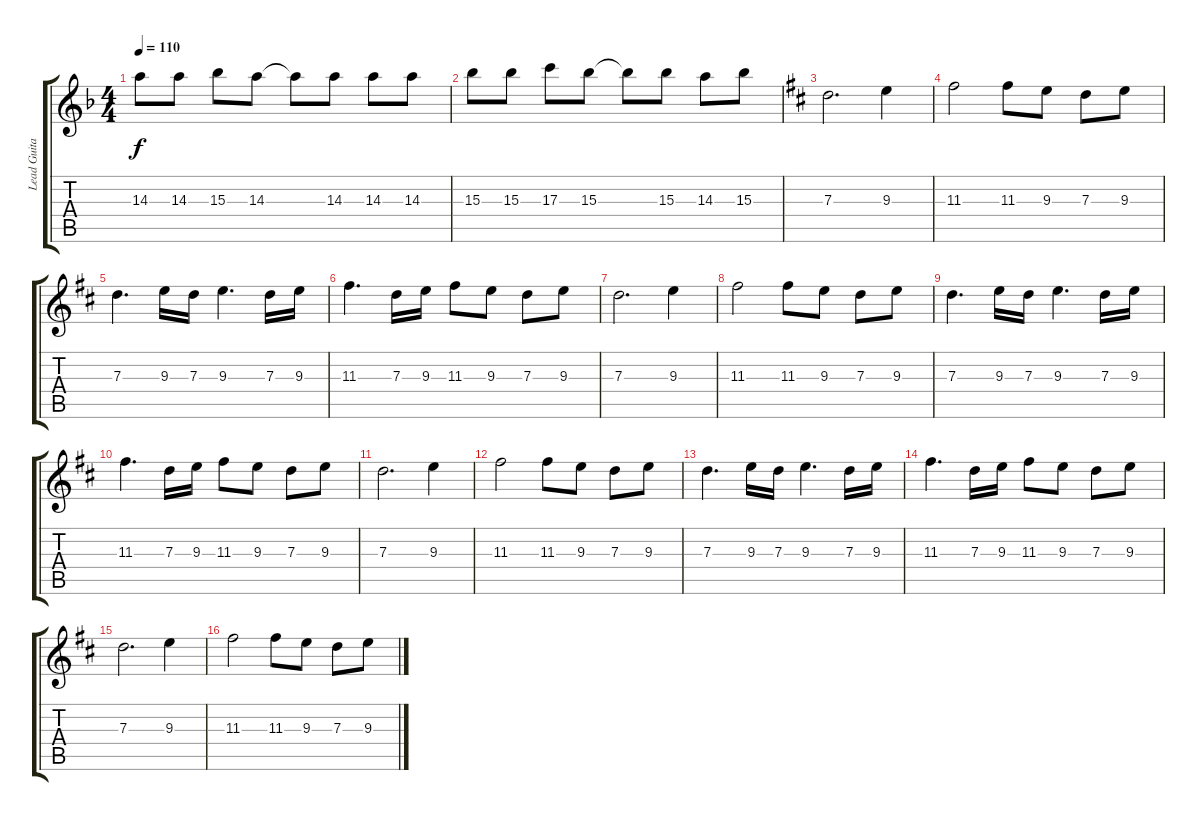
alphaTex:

\track ("Lead Guitar" "Lead Guita") {instrument distortionguitar}
\staff {score tabs}
\tuning (E4 B3 G3 D3 A2 D2) {hide}
\ts (4 4)
\tempo 110
\clef g2
\ks dminor
14.3.8{dy f} 14.3.8 15.3.8 14.3.8 14.3{t}.8 14.3.8 14.3.8 14.3.8 |
15.3.8 15.3.8 17.3.8 15.3.8 15.3{t}.8 15.3.8 14.3.8 15.3.8 |
\ks bminor
7.3.2{d} 9.3.4 |
11.3.2 11.3.8 9.3.8 7.3.8 9.3.8 |
7.3.4{d} 9.3.16 7.3.16 9.3.4{d} 7.3.16 9.3.16 |
11.3.4{d} 7.3.16 9.3.16 11.3.8 9.3.8 7.3.8 9.3.8 |
7.3.2{d} 9.3.4 |
11.3.2 11.3.8 9.3.8 7.3.8 9.3.8 |
7.3.4{d} 9.3.16 7.3.16 9.3.4{d} 7.3.16 9.3.16 |
11.3.4{d} 7.3.16 9.3.16 11.3.8 9.3.8 7.3.8 9.3.8 |
7.3.2{d} 9.3.4 |
11.3.2 11.3.8 9.3.8 7.3.8 9.3.8 |
7.3.4{d} 9.3.16 7.3.16 9.3.4{d} 7.3.16 9.3.16 |
11.3.4{d} 7.3.16 9.3.16 11.3.8 9.3.8 7.3.8 9.3.8 |
7.3.2{d} 9.3.4 |
11.3.2 11.3.8 9.3.8 7.3.8 9.3.8
